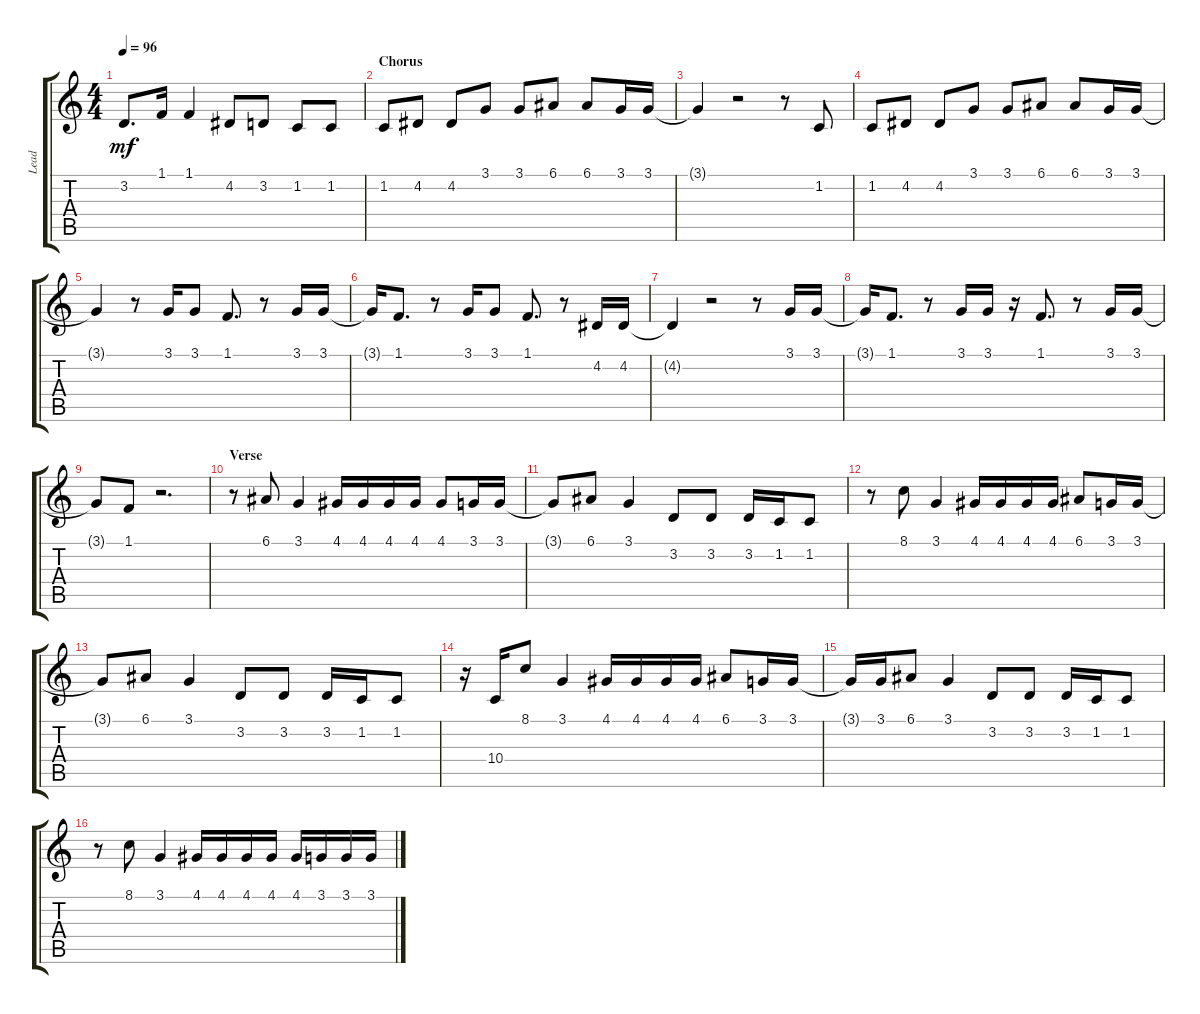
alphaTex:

\track ("Lead" "Lead") {instrument altosax}
\staff {score tabs}
\tuning (E4 B3 G3 D3 A2 E2) {hide}
\ts (4 4)
\tempo 96
\clef g2
\ks aminor
3.2.8{d dy mf} 1.1.16 1.1.4 4.2.8 3.2.8 1.2.8 1.2.8 |
\section ("" "Chorus")
1.2.8 4.2.8 4.2.8 3.1.8 3.1.8 6.1.8 6.1.8 3.1.16 3.1.16 |
3.1{t}.4 r.2 r.8 1.2.8 |
1.2.8 4.2.8 4.2.8 3.1.8 3.1.8 6.1.8 6.1.8 3.1.16 3.1.16 |
3.1{t}.4 r.8 3.1.16 3.1.8 1.1.8{d} r.8 3.1.16 3.1.16 |
3.1{t}.16 1.1.8{d} r.8 3.1.16 3.1.8 1.1.8{d} r.8 4.2.16 4.2.16 |
4.2{t}.4 r.2 r.8 3.1.16 3.1.16 |
3.1{t}.16 1.1.8{d} r.8 3.1.16 3.1.16 r.16 1.1.8{d} r.8 3.1.16 3.1.16 |
3.1{t}.8 1.1.8 r.2{d} |
\section ("" "Verse")
r.8 6.1.8 3.1.4 4.1.16 4.1.16 4.1.16 4.1.16 4.1.8 3.1.16 3.1.16 |
3.1{t}.8 6.1.8 3.1.4 3.2.8 3.2.8 3.2.16 1.2.16 1.2.8 |
r.8 8.1.8 3.1.4 4.1.16 4.1.16 4.1.16 4.1.16 6.1.8 3.1.16 3.1.16 |
3.1{t}.8 6.1.8 3.1.4 3.2.8 3.2.8 3.2.16 1.2.16 1.2.8 |
r.16 10.4.16 8.1.8 3.1.4 4.1.16 4.1.16 4.1.16 4.1.16 6.1.8 3.1.16 3.1.16 |
3.1{t}.16 3.1.16 6.1.8 3.1.4 3.2.8 3.2.8 3.2.16 1.2.16 1.2.8 |
r.8 8.1.8 3.1.4 4.1.16 4.1.16 4.1.16 4.1.16 4.1.16 3.1.16 3.1.16 3.1.16
